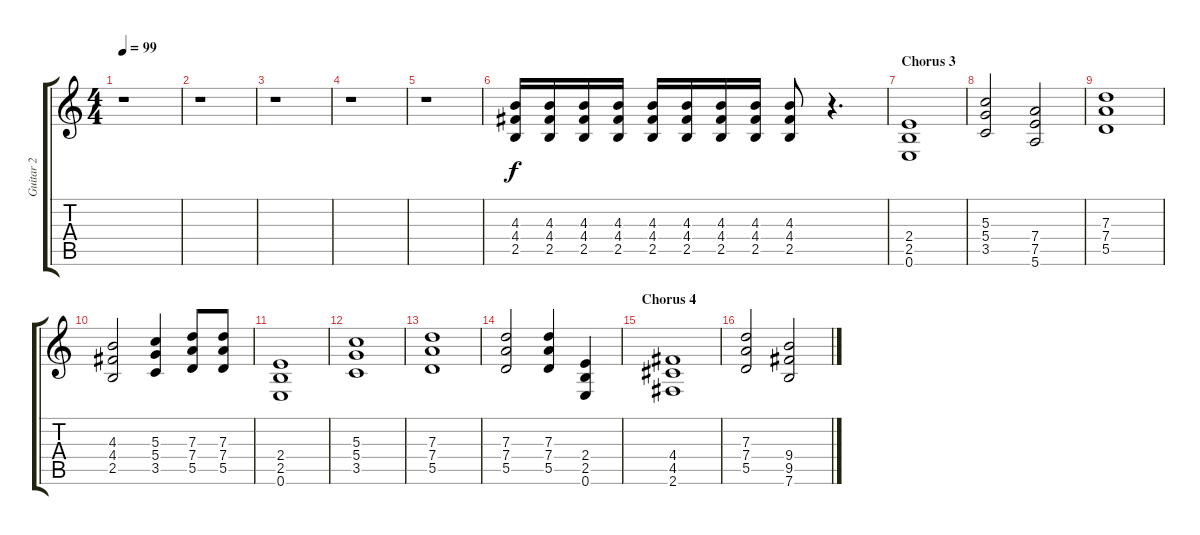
\track ("Guitar 2" "Guitar 2") {instrument distortionguitar}
\staff {score tabs}
\tuning (E4 B3 G3 D3 A2 E2) {hide}
\ts (4 4)
\tempo 99
\clef g2
\ks c
r.1{dy f volume 0} |
r.1 |
r.1 |
r.1 |
r.1 |
(4.3 4.4 2.5).16{volume 13 instrument distortionguitar} (4.3 4.4 2.5).16 (4.3 4.4 2.5).16 (4.3 4.4 2.5).16 (4.3 4.4 2.5).16 (4.3 4.4 2.5).16 (4.3 4.4 2.5).16 (4.3 4.4 2.5).16 (4.3 4.4 2.5).8 r.4{d} |
\section ("" "Chorus 3")
(2.4 2.5 0.6).1 |
(5.3 5.4 3.5).2 (7.4 7.5 5.6).2 |
(7.3 7.4 5.5).1 |
(4.3 4.4 2.5).2 (5.3 5.4 3.5).4 (7.3 7.4 5.5).8 (7.3 7.4 5.5).8 |
(2.4 2.5 0.6).1 |
(5.3 5.4 3.5).1 |
(7.3 7.4 5.5).1 |
(7.3 7.4 5.5).2 (7.3 7.4 5.5).4 (2.4 2.5 0.6).4 |
\section ("" "Chorus 4")
(4.4 4.5 2.6).1 |
(7.3 7.4 5.5).2 (9.4 9.5 7.6).2
